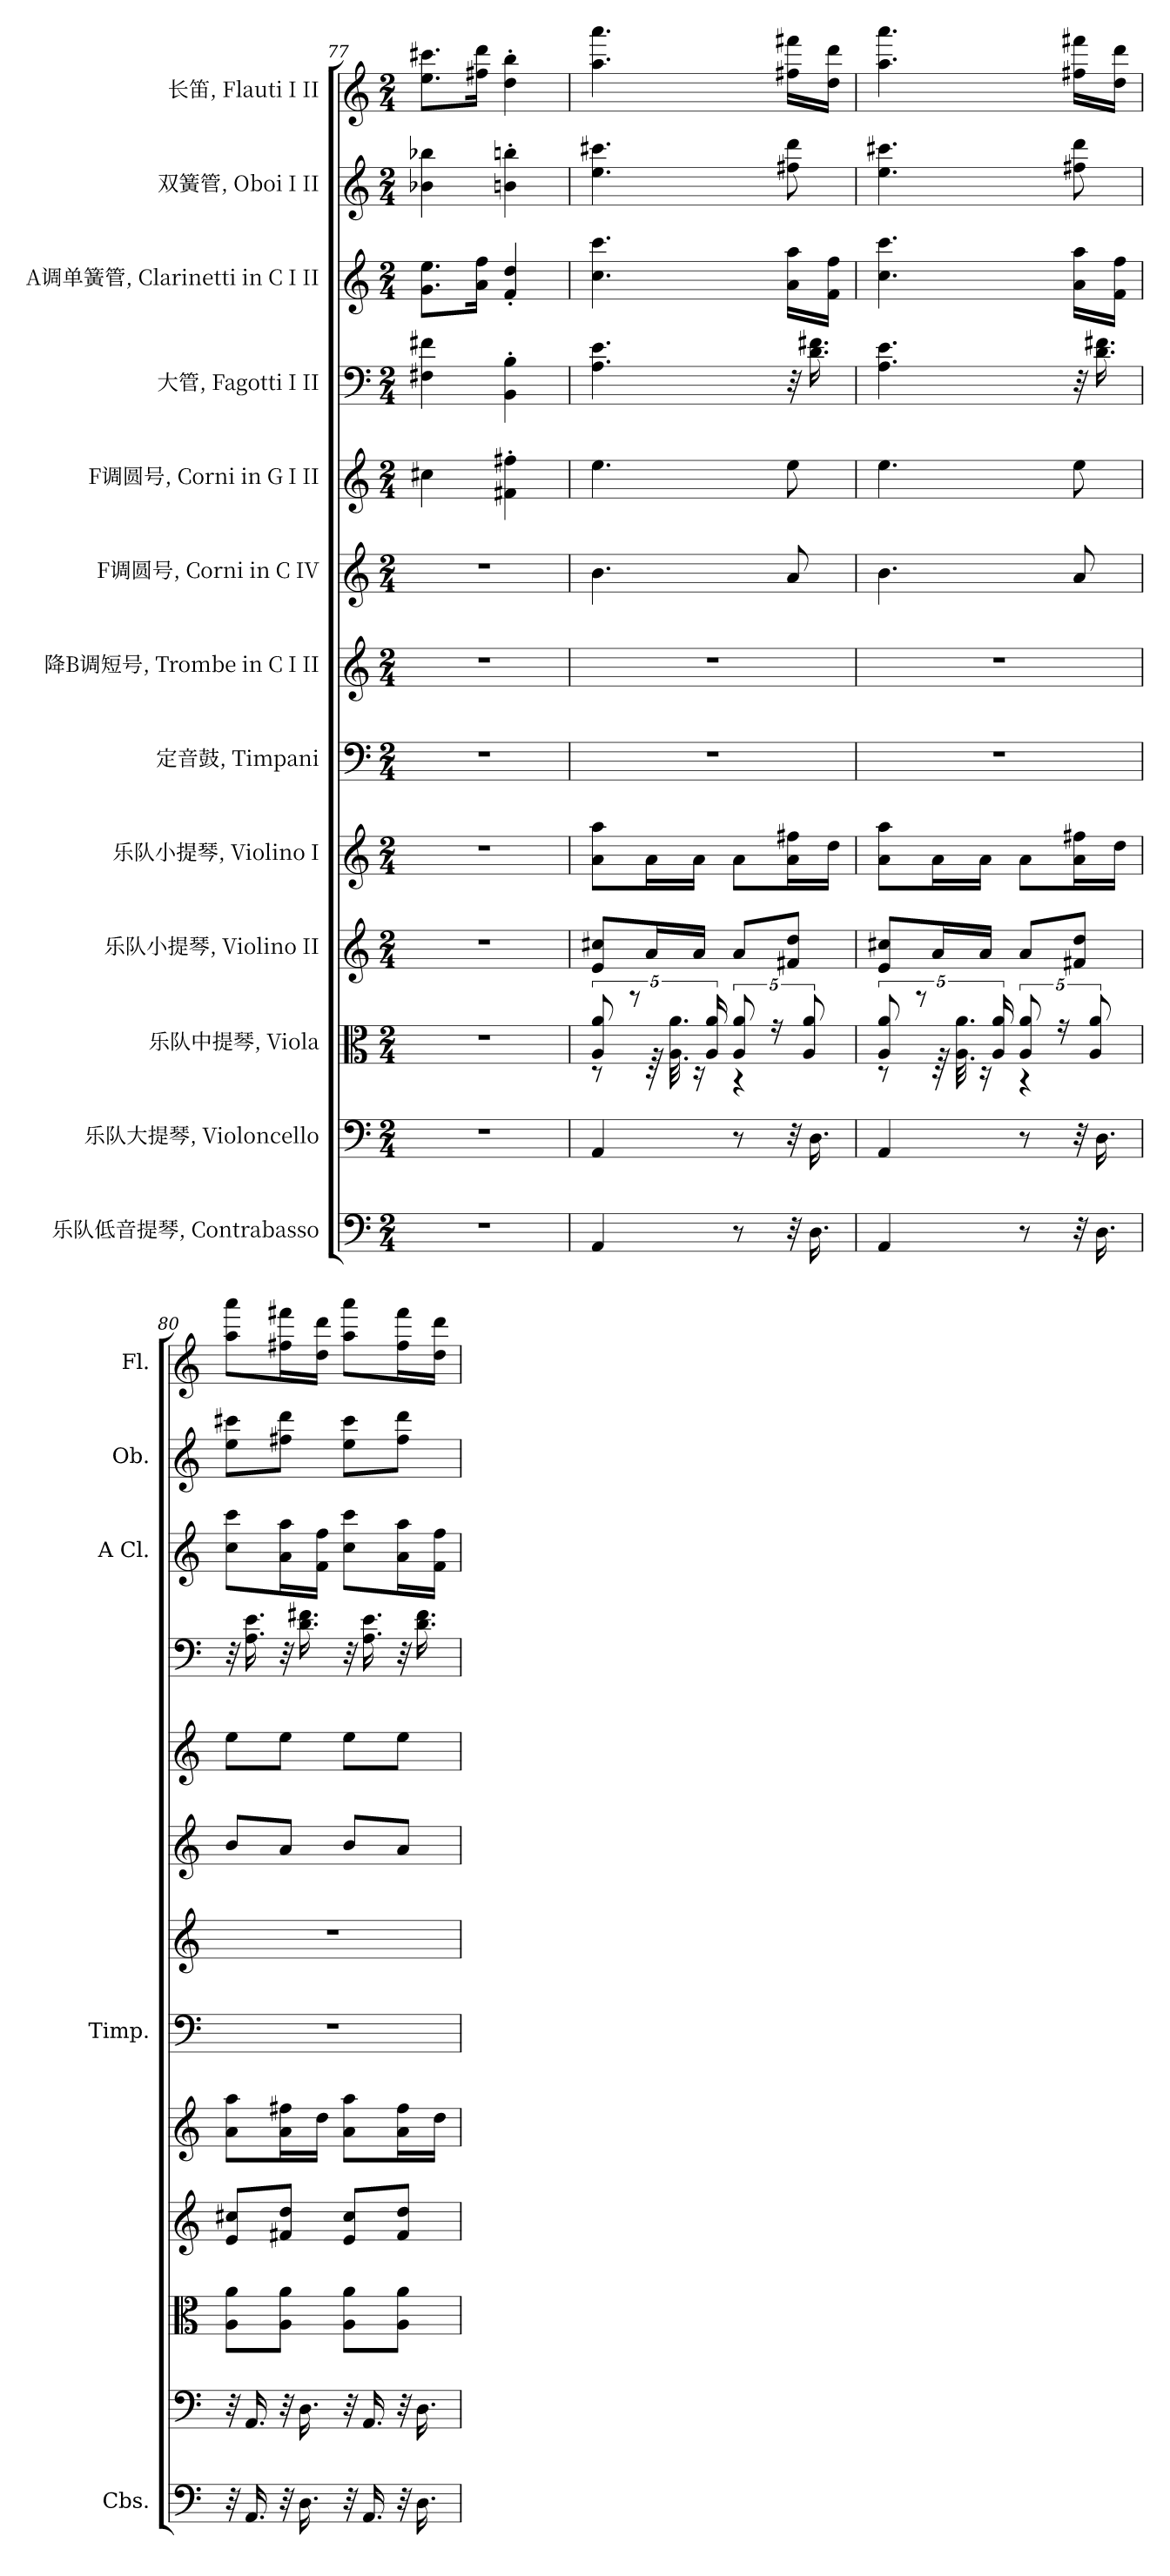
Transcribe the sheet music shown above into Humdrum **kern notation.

**kern	**kern	**kern	**kern	**kern	**kern	**kern	**kern	**kern	**kern	**kern	**kern	**kern
*part13	*part12	*part11	*part10	*part9	*part8	*part7	*part6	*part5	*part4	*part3	*part2	*part1
*staff13	*staff12	*staff11	*staff10	*staff9	*staff8	*staff7	*staff6	*staff5	*staff4	*staff3	*staff2	*staff1
*I"乐队低音提琴, Contrabasso	*I"乐队大提琴, Violoncello	*I"乐队中提琴, Viola	*I"乐队小提琴, Violino II	*I"乐队小提琴, Violino I	*I"定音鼓, Timpani	*I"降B调短号, Trombe in C I II	*I"F调圆号, Corni in C IV	*I"F调圆号, Corni in G I II	*I"大管, Fagotti I II	*I"A调单簧管, Clarinetti in C I II	*I"双簧管, Oboi I II	*I"长笛, Flauti I II
*I'Cbs.	*	*	*	*	*I'Timp.	*	*	*	*	*I'A Cl.	*I'Ob.	*I'Fl.
*clefF4	*clefF4	*clefC3	*clefG2	*clefG2	*clefF4	*clefG2	*clefG2	*clefG2	*clefF4	*clefG2	*clefG2	*clefG2
*ITrd7c12	*	*	*	*	*	*ITrd1c2	*ITrd4c7	*ITrd4c7	*	*ITrd2c3	*	*
*k[]	*k[]	*k[]	*k[]	*k[]	*k[]	*k[b-e-]	*k[b-]	*k[b-]	*k[]	*k[f#c#g#]	*k[]	*k[]
*M2/4	*M2/4	*M2/4	*M2/4	*M2/4	*M2/4	*M2/4	*M2/4	*M2/4	*M2/4	*M2/4	*M2/4	*M2/4
*MM128	*MM128	*MM128	*MM128	*MM128	*MM128	*MM128	*MM128	*MM128	*MM128	*MM128	*MM128	*MM128
=77	=77	=77	=77	=77	=77	=77	=77	=77	=77	=77	=77	=77
2r	2r	2r	2r	2r	2r	2r	2r	4f#X\	4F#X\ 4f#X\	8.e\ 8.cc#\L	4b-X\ 4bb-X\	8.ee\ 8.ccc#X\L
.	.	.	.	.	.	.	.	.	.	16f#\ 16dd\Jk	.	16ff#X\ 16ddd\Jk
*	*	*	*	*	*	*	*	*	*	*	*	*MM135
.	.	.	.	.	.	.	.	4Bn\' 4bn\'	4BB\' 4B\'	4d/' 4b/'	4bn\' 4bbn\'	4dd\' 4bb\'
=78	=78	=78	=78	=78	=78	=78	=78	=78	=78	=78	=78	=78
*	*	*	*	*	*	*	*	*	*	*	*	*MM128
*	*	*^	*	*	*	*	*	*	*	*	*	*
4AAA/	4AA/	10A/ 10a/	8r	8e/ 8cc#X/L	8a\ 8aa\L	2r	2r	4.e\	4.a\	4.A\ 4.e\	4.a\ 4.aa\	4.ee\ 4.ccc#X\	4.aa\ 4.aaa\
.	.	10r	.	.	.	.	.	.	.	.	.	.	.
.	.	.	64r	16a/L	16a\L	.	.	.	.	.	.	.	.
.	.	.	32.A\ 32.a\	.	.	.	.	.	.	.	.	.	.
.	.	.	16r	16a/JJ	16a\JJ	.	.	.	.	.	.	.	.
.	.	20A/ 20a/	.	.	.	.	.	.	.	.	.	.	.
8r	8r	10A/ 10a/	4r	8a/L	8a\L	.	.	.	.	.	.	.	.
.	.	20r	.	.	.	.	.	.	.	.	.	.	.
32r	32r	.	.	8f#X/ 8dd/J	16a\ 16ff#X\L	.	.	8d/	8a\	32r	16f#\ 16ff#\LL	8ff#X\ 8ddd\	16ff#X\ 16fff#X\LL
.	.	10A/ 10a/	.	.	.	.	.	.	.	.	.	.	.
16.DD\	16.D\	.	.	.	.	.	.	.	.	16.d\ 16.f#X\	.	.	.
.	.	.	.	.	16dd\JJ	.	.	.	.	.	16d\ 16dd\JJ	.	16dd\ 16ddd\JJ
!!LO:PB:g=z
=79	=79	=79	=79	=79	=79	=79	=79	=79	=79	=79	=79	=79	=79
*	*	*	*	*	*	*	*	*	*	*	*	*	*MM128
4AAA/	4AA/	10A/ 10a/	8r	8e/ 8cc#X/L	8a\ 8aa\L	2r	2r	4.e\	4.a\	4.A\ 4.e\	4.a\ 4.aa\	4.ee\ 4.ccc#X\	4.aa\ 4.aaa\
.	.	10r	.	.	.	.	.	.	.	.	.	.	.
.	.	.	64r	16a/L	16a\L	.	.	.	.	.	.	.	.
.	.	.	32.A\ 32.a\	.	.	.	.	.	.	.	.	.	.
.	.	.	16r	16a/JJ	16a\JJ	.	.	.	.	.	.	.	.
.	.	20A/ 20a/	.	.	.	.	.	.	.	.	.	.	.
8r	8r	10A/ 10a/	4r	8a/L	8a\L	.	.	.	.	.	.	.	.
.	.	20r	.	.	.	.	.	.	.	.	.	.	.
32r	32r	.	.	8f#X/ 8dd/J	16a\ 16ff#X\L	.	.	8d/	8a\	32r	16f#\ 16ff#\LL	8ff#X\ 8ddd\	16ff#X\ 16fff#X\LL
.	.	10A/ 10a/	.	.	.	.	.	.	.	.	.	.	.
16.DD\	16.D\	.	.	.	.	.	.	.	.	16.d\ 16.f#X\	.	.	.
.	.	.	.	.	16dd\JJ	.	.	.	.	.	16d\ 16dd\JJ	.	16dd\ 16ddd\JJ
*	*	*v	*v	*	*	*	*	*	*	*	*	*	*
=80	=80	=80	=80	=80	=80	=80	=80	=80	=80	=80	=80	=80
*	*	*	*	*	*	*	*	*	*	*	*	*MM128
32r	32r	8A\ 8a\L	8e/ 8cc#X/L	8a\ 8aa\L	2r	2r	8e/L	8a\L	32r	8a\ 8aa\L	8ee\ 8ccc#X\L	8aa\ 8aaa\L
16.AAA/	16.AA/	.	.	.	.	.	.	.	16.A\ 16.e\	.	.	.
32r	32r	8A\ 8a\J	8f#X/ 8dd/J	16a\ 16ff#X\L	.	.	8d/J	8a\J	32r	16f#\ 16ff#\L	8ff#X\ 8ddd\J	16ff#X\ 16fff#X\L
16.DD\	16.D\	.	.	.	.	.	.	.	16.d\ 16.f#X\	.	.	.
.	.	.	.	16dd\JJ	.	.	.	.	.	16d\ 16dd\JJ	.	16dd\ 16ddd\JJ
*	*	*	*	*	*	*	*	*	*	*	*	*MM135
32r	32r	8A\ 8a\L	8e/ 8cc#/L	8a\ 8aa\L	.	.	8e/L	8a\L	32r	8a\ 8aa\L	8ee\ 8ccc#\L	8aa\ 8aaa\L
16.AAA/	16.AA/	.	.	.	.	.	.	.	16.A\ 16.e\	.	.	.
32r	32r	8A\ 8a\J	8f#/ 8dd/J	16a\ 16ff#\L	.	.	8d/J	8a\J	32r	16f#\ 16ff#\L	8ff#\ 8ddd\J	16ff#\ 16fff#\L
16.DD\	16.D\	.	.	.	.	.	.	.	16.d\ 16.f#\	.	.	.
.	.	.	.	16dd\JJ	.	.	.	.	.	16d\ 16dd\JJ	.	16dd\ 16ddd\JJ
=	=	=	=	=	=	=	=	=	=	=	=	=
*-	*-	*-	*-	*-	*-	*-	*-	*-	*-	*-	*-	*-
